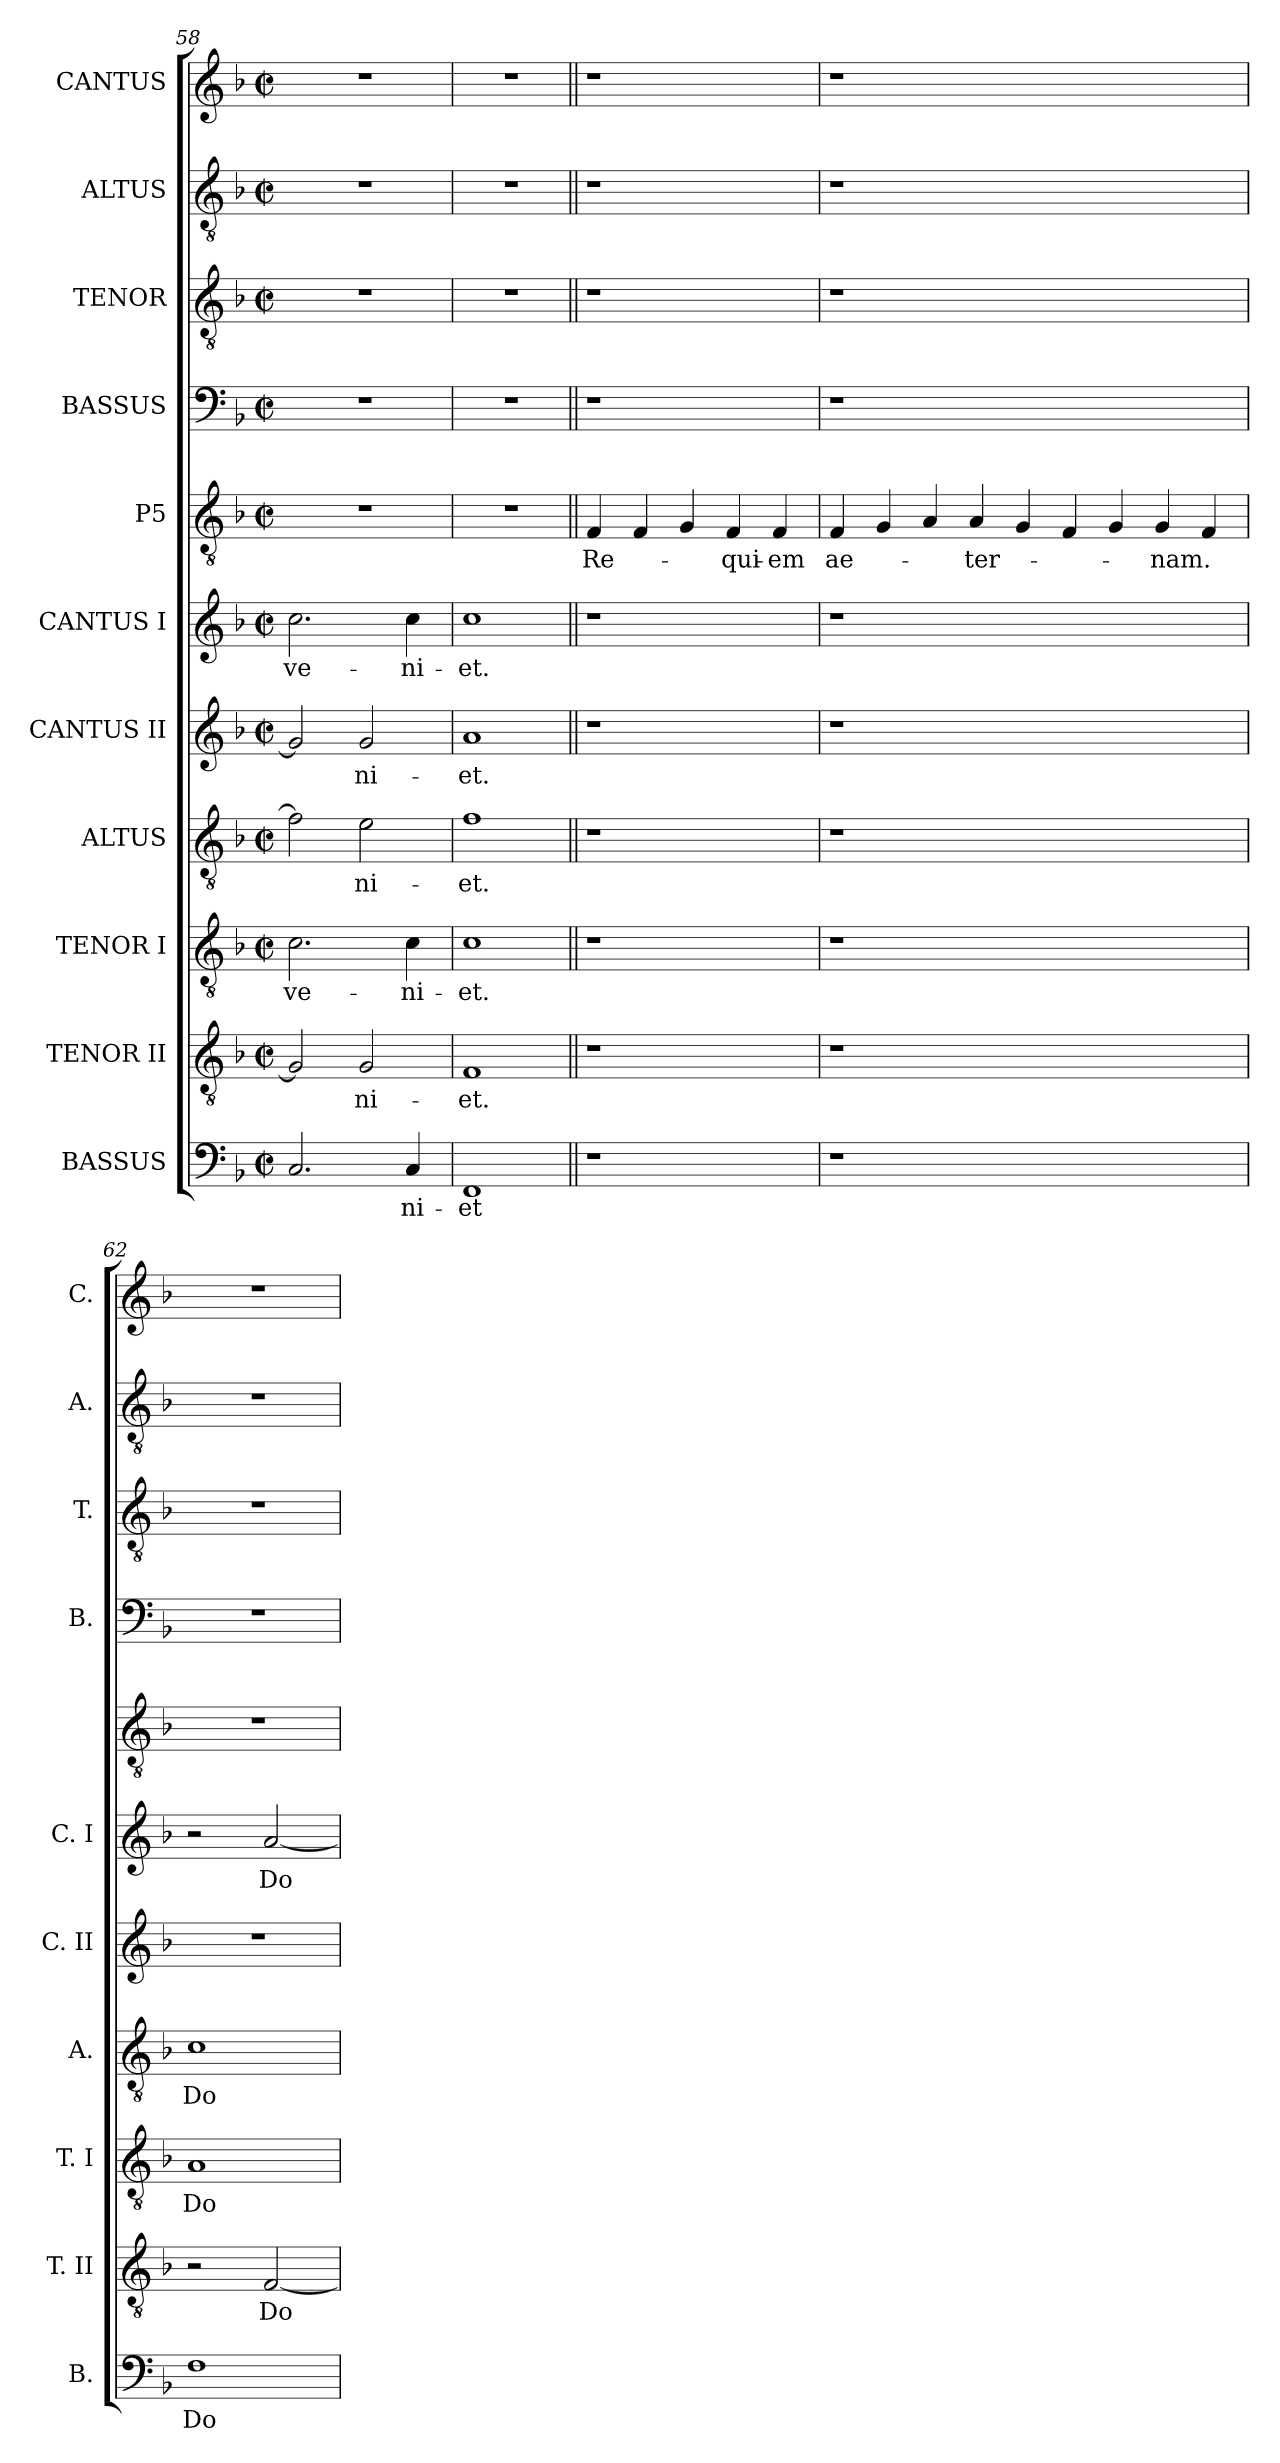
**kern	**text	**kern	**text	**kern	**text	**kern	**text	**kern	**text	**kern	**text	**kern	**text	**kern	**kern	**kern	**kern
*part11	*part11	*part10	*part10	*part9	*part9	*part8	*part8	*part7	*part7	*part6	*part6	*part5	*part5	*part4	*part3	*part2	*part1
*staff11	*staff11	*staff10	*staff10	*staff9	*staff9	*staff8	*staff8	*staff7	*staff7	*staff6	*staff6	*staff5	*staff5	*staff4	*staff3	*staff2	*staff1
*I"BASSUS	*	*I"TENOR II	*	*I"TENOR I	*	*I"ALTUS	*	*I"CANTUS II	*	*I"CANTUS I	*	*I"P5	*	*I"BASSUS	*I"TENOR	*I"ALTUS	*I"CANTUS
*I'B.	*	*I'T. II	*	*I'T. I	*	*I'A.	*	*I'C. II	*	*I'C. I	*	*	*	*I'B.	*I'T.	*I'A.	*I'C.
*clefF4	*	*clefGv2	*	*clefGv2	*	*clefGv2	*	*clefG2	*	*clefG2	*	*clefGv2	*	*clefF4	*clefGv2	*clefGv2	*clefG2
*	*	*ITrd7c12	*	*ITrd7c12	*	*ITrd7c12	*	*	*	*	*	*ITrd7c12	*	*	*ITrd7c12	*ITrd7c12	*
*k[b-]	*	*k[b-]	*	*k[b-]	*	*k[b-]	*	*k[b-]	*	*k[b-]	*	*k[b-]	*	*k[b-]	*k[b-]	*k[b-]	*k[b-]
*d:	*	*d:	*	*d:	*	*d:	*	*d:	*	*d:	*	*d:	*	*d:	*d:	*d:	*d:
*M2/2	*	*M2/2	*	*M2/2	*	*M2/2	*	*M2/2	*	*M2/2	*	*M2/2	*	*M2/2	*M2/2	*M2/2	*M2/2
*met(c|)	*	*met(c|)	*	*met(c|)	*	*met(c|)	*	*met(c|)	*	*met(c|)	*	*met(c|)	*	*met(c|)	*met(c|)	*met(c|)	*met(c|)
=58	=58	=58	=58	=58	=58	=58	=58	=58	=58	=58	=58	=58	=58	=58	=58	=58	=58
!	!	!	!	!	!LO:LY:b:color=#000000	!	!	!	!	!	!	!	!	!	!	!	!
!	!	!	!	!	!	!	!	!	!	!	!LO:LY:b:color=#000000	!	!	!	!	!	!
2.Ci/	.	2GGi/]	.	2.Ci\	ve-	2Fi\]	.	2gi/]	.	2.cci\	ve-	1r	.	1r	1r	1r	1r
!	!	!	!LO:LY:b:color=#000000	!	!	!	!	!	!	!	!	!	!	!	!	!	!
!	!	!	!	!	!	!	!LO:LY:b:color=#000000	!	!	!	!	!	!	!	!	!	!
!	!	!	!	!	!	!	!	!	!LO:LY:b:color=#000000	!	!	!	!	!	!	!	!
.	.	2GGi/	-ni-	.	.	2Ei\	-ni-	2gi/	-ni-	.	.	.	.	.	.	.	.
!	!LO:LY:b:color=#000000	!	!	!	!	!	!	!	!	!	!	!	!	!	!	!	!
!	!	!	!	!	!LO:LY:b:color=#000000	!	!	!	!	!	!	!	!	!	!	!	!
!	!	!	!	!	!	!	!	!	!	!	!LO:LY:b:color=#000000	!	!	!	!	!	!
4Ci/	-ni-	.	.	4Ci\	-ni-	.	.	.	.	4cci\	-ni-	.	.	.	.	.	.
=59	=59	=59	=59	=59	=59	=59	=59	=59	=59	=59	=59	=59	=59	=59	=59	=59	=59
!	!LO:LY:b:color=#000000	!	!	!	!	!	!	!	!	!	!	!	!	!	!	!	!
!	!	!	!LO:LY:b:color=#000000	!	!	!	!	!	!	!	!	!	!	!	!	!	!
!	!	!	!	!	!LO:LY:b:color=#000000	!	!	!	!	!	!	!	!	!	!	!	!
!	!	!	!	!	!	!	!LO:LY:b:color=#000000	!	!	!	!	!	!	!	!	!	!
!	!	!	!	!	!	!	!	!	!LO:LY:b:color=#000000	!	!	!	!	!	!	!	!
!	!	!	!	!	!	!	!	!	!	!	!LO:LY:b:color=#000000	!	!	!	!	!	!
1FFi	-et	1FFi	-et.	1Ci	-et.	1Fi	-et.	1ai	-et.	1cci	-et.	1r	.	1r	1r	1r	1r
!!LO:PB:g=z
=60||	=60||	=60||	=60||	=60||	=60||	=60||	=60||	=60||	=60||	=60||	=60||	=60||	=60||	=60||	=60||	=60||	=60||
!LO:N:vis=1	!	!LO:N:vis=1	!	!LO:N:vis=1	!	!LO:N:vis=1	!	!LO:N:vis=1	!	!LO:N:vis=1	!	!	!	!	!	!	!
!	!	!	!	!	!	!	!	!	!	!	!	!	!LO:LY:b:color=#000000	!LO:N:vis=1	!LO:N:vis=1	!LO:N:vis=1	!LO:N:vis=1
1r	.	1r	.	1r	.	1r	.	1r	.	1r	.	4FFi/	Re-	1r	1r	1r	1r
.	.	.	.	.	.	.	.	.	.	.	.	4FFi/	.	.	.	.	.
.	.	.	.	.	.	.	.	.	.	.	.	4GGi/	.	.	.	.	.
!	!	!	!	!	!	!	!	!	!	!	!	!	!LO:LY:b:color=#000000	!	!	!	!
.	.	.	.	.	.	.	.	.	.	.	.	4FFi/	-qui-	.	.	.	.
!	!	!	!	!	!	!	!	!	!	!	!	!	!LO:LY:b:color=#000000	!	!	!	!
4ryy	.	4ryy	.	4ryy	.	4ryy	.	4ryy	.	4ryy	.	4FFi/	-em	4ryy	4ryy	4ryy	4ryy
=61'	=61'	=61'	=61'	=61'	=61'	=61'	=61'	=61'	=61'	=61'	=61'	=61'	=61'	=61'	=61'	=61'	=61'
!LO:N:vis=1	!	!LO:N:vis=1	!	!LO:N:vis=1	!	!LO:N:vis=1	!	!LO:N:vis=1	!	!LO:N:vis=1	!	!	!	!	!	!	!
!	!	!	!	!	!	!	!	!	!	!	!	!	!LO:LY:b:color=#000000	!LO:N:vis=1	!LO:N:vis=1	!LO:N:vis=1	!LO:N:vis=1
1r	.	1r	.	1r	.	1r	.	1r	.	1r	.	4FFi/	ae-	1r	1r	1r	1r
.	.	.	.	.	.	.	.	.	.	.	.	4GGi/	.	.	.	.	.
.	.	.	.	.	.	.	.	.	.	.	.	4AAi/	.	.	.	.	.
!	!	!	!	!	!	!	!	!	!	!	!	!	!LO:LY:b:color=#000000	!	!	!	!
.	.	.	.	.	.	.	.	.	.	.	.	4AAi/	-ter-	.	.	.	.
1ryy	.	1ryy	.	1ryy	.	1ryy	.	1ryy	.	1ryy	.	4GGi/	.	1ryy	1ryy	1ryy	1ryy
.	.	.	.	.	.	.	.	.	.	.	.	4FFi/	.	.	.	.	.
.	.	.	.	.	.	.	.	.	.	.	.	4GGi/	.	.	.	.	.
!	!	!	!	!	!	!	!	!	!	!	!	!	!LO:LY:b:color=#000000	!	!	!	!
.	.	.	.	.	.	.	.	.	.	.	.	4GGi/	-nam.	.	.	.	.
4ryy	.	4ryy	.	4ryy	.	4ryy	.	4ryy	.	4ryy	.	4FFi/	.	4ryy	4ryy	4ryy	4ryy
!!LO:LB:g=z
=62	=62	=62	=62	=62	=62	=62	=62	=62	=62	=62	=62	=62	=62	=62	=62	=62	=62
!	!LO:LY:b:color=#000000	!	!	!	!	!	!	!	!	!	!	!	!	!	!	!	!
!	!	!	!	!	!LO:LY:b:color=#000000	!	!	!	!	!	!	!	!	!	!	!	!
!	!	!	!	!	!	!	!LO:LY:b:color=#000000	!	!	!	!	!	!	!	!	!	!
1Fi	Do-	2r	.	1AAi	Do-	1Ci	Do-	1r	.	2r	.	1r	.	1r	1r	1r	1r
!	!	!	!LO:LY:b:color=#000000	!	!	!	!	!	!	!	!	!	!	!	!	!	!
!	!	!	!	!	!	!	!	!	!	!	!LO:LY:b:color=#000000	!	!	!	!	!	!
.	.	[2FFi/	Do-	.	.	.	.	.	.	[2ai/	Do-	.	.	.	.	.	.
=	=	=	=	=	=	=	=	=	=	=	=	=	=	=	=	=	=
*-	*-	*-	*-	*-	*-	*-	*-	*-	*-	*-	*-	*-	*-	*-	*-	*-	*-
